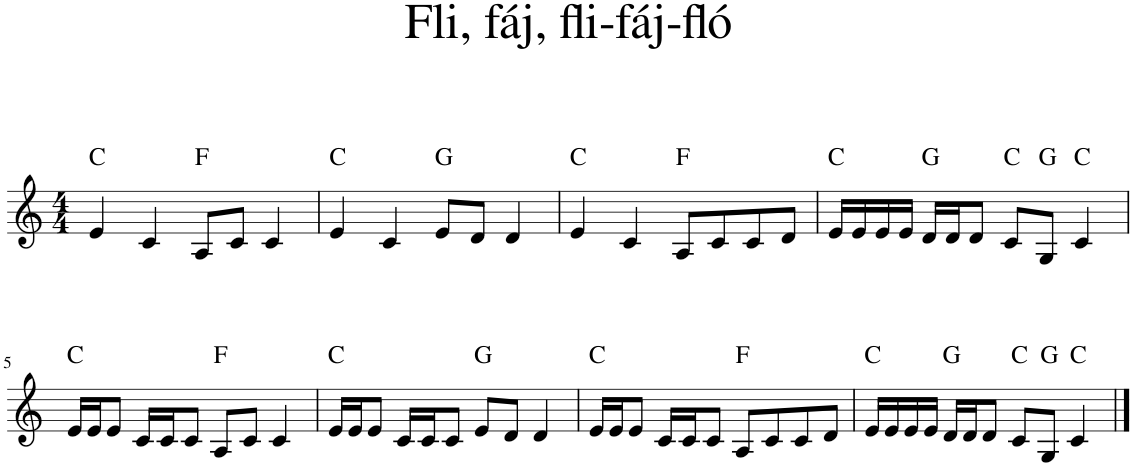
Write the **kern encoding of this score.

**kern	**harte
*part1	*part1
*staff1	*
*I"Piano	*
*I'Pno	*
*clefG2	*
*k[]	*
*M4/4	*
=1	=1
!	!LO:H:kt=N.C.
4e/	N
4c/	.
!	!LO:H:kt=N.C.
8A/L	N
8c/J	.
4c/	.
=2	=2
!	!LO:H:kt=N.C.
4e/	N
4c/	.
!	!LO:H:kt=N.C.
8e/L	N
8d/J	.
4d/	.
=3	=3
!	!LO:H:kt=N.C.
4e/	N
4c/	.
!	!LO:H:kt=N.C.
8A/L	N
8c/	.
8c/	.
8d/J	.
=4	=4
!	!LO:H:kt=N.C.
16e/LL	N
16e/	.
16e/	.
16e/JJ	.
!	!LO:H:kt=N.C.
16d/LL	N
16d/J	.
8d/J	.
!	!LO:H:kt=N.C.
8c/L	N
!	!LO:H:kt=N.C.
8G/J	N
!	!LO:H:kt=N.C.
4c/	N
!!LO:LB:g=z
=5	=5
!	!LO:H:kt=N.C.
16e/LL	N
16e/J	.
8e/J	.
16c/LL	.
16c/J	.
8c/J	.
!	!LO:H:kt=N.C.
8A/L	N
8c/J	.
4c/	.
=6	=6
!	!LO:H:kt=N.C.
16e/LL	N
16e/J	.
8e/J	.
16c/LL	.
16c/J	.
8c/J	.
!	!LO:H:kt=N.C.
8e/L	N
8d/J	.
4d/	.
=7	=7
!	!LO:H:kt=N.C.
16e/LL	N
16e/J	.
8e/J	.
16c/LL	.
16c/J	.
8c/J	.
!	!LO:H:kt=N.C.
8A/L	N
8c/	.
8c/	.
8d/J	.
=8	=8
!	!LO:H:kt=N.C.
16e/LL	N
16e/	.
16e/	.
16e/JJ	.
!	!LO:H:kt=N.C.
16d/LL	N
16d/J	.
8d/J	.
!	!LO:H:kt=N.C.
8c/L	N
!	!LO:H:kt=N.C.
8G/J	N
!	!LO:H:kt=N.C.
4c/	N
==	==
*-	*-
